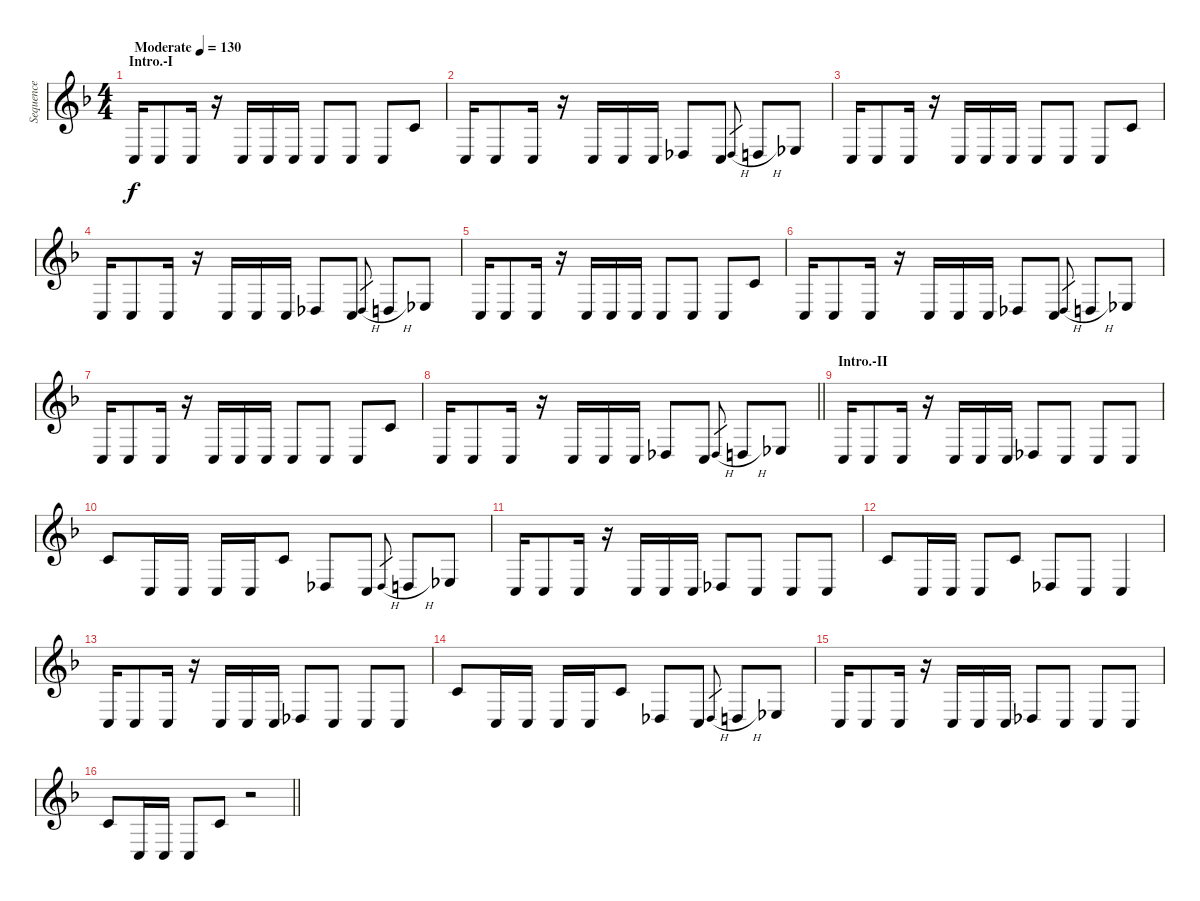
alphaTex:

\track ("Sequence" "Sequence") {instrument lead2sawtooth}
\staff {score}
\tuning (D4 A3 F3 C3 G2 D2) {hide}
\ts (4 4)
\section ("" "Intro.-I")
\tempo (130 "Moderate")
\clef g2
\ks f
0.4.16{dy f instrument lead2sawtooth} 0.4.8 0.4.16 r.16 0.4.16 0.4.16 0.4.16 0.4.8 0.4.8 0.4.8 3.2.8 |
0.4.16 0.4.8 0.4.16 r.16 0.4.16 0.4.16 0.4.16 1.4.8 0.4.8 1.4{h}.8{gr} 2.4{h}.8 3.4.8 |
0.4.16 0.4.8 0.4.16 r.16 0.4.16 0.4.16 0.4.16 0.4.8 0.4.8 0.4.8 3.2.8 |
0.4.16 0.4.8 0.4.16 r.16 0.4.16 0.4.16 0.4.16 1.4.8 0.4.8 1.4{h}.8{gr} 2.4{h}.8 3.4.8 |
0.4.16 0.4.8 0.4.16 r.16 0.4.16 0.4.16 0.4.16 0.4.8 0.4.8 0.4.8 3.2.8 |
0.4.16 0.4.8 0.4.16 r.16 0.4.16 0.4.16 0.4.16 1.4.8 0.4.8 1.4{h}.8{gr} 2.4{h}.8 3.4.8 |
0.4.16 0.4.8 0.4.16 r.16 0.4.16 0.4.16 0.4.16 0.4.8 0.4.8 0.4.8 3.2.8 |
\barLineRight lightlight
0.4.16 0.4.8 0.4.16 r.16 0.4.16 0.4.16 0.4.16 1.4.8 0.4.8 1.4{h}.8{gr} 2.4{h}.8 3.4.8 |
\section ("" "Intro.-II")
0.4.16 0.4.8 0.4.16 r.16 0.4.16 0.4.16 0.4.16 1.4.8 0.4.8 0.4.8 0.4.8 |
3.2.8 0.4.16 0.4.16 0.4.16 0.4.16 3.2.8 1.4.8 0.4.8 1.4{h}.8{gr} 2.4{h}.8 3.4.8 |
0.4.16 0.4.8 0.4.16 r.16 0.4.16 0.4.16 0.4.16 1.4.8 0.4.8 0.4.8 0.4.8 |
3.2.8 0.4.16 0.4.16 0.4.8 3.2.8 1.4.8 0.4.8 0.4.4 |
0.4.16 0.4.8 0.4.16 r.16 0.4.16 0.4.16 0.4.16 1.4.8 0.4.8 0.4.8 0.4.8 |
3.2.8 0.4.16 0.4.16 0.4.16 0.4.16 3.2.8 1.4.8 0.4.8 1.4{h}.8{gr} 2.4{h}.8 3.4.8 |
0.4.16 0.4.8 0.4.16 r.16 0.4.16 0.4.16 0.4.16 1.4.8 0.4.8 0.4.8 0.4.8 |
\barLineRight lightlight
3.2.8 0.4.16 0.4.16 0.4.8 3.2.8 r.2
